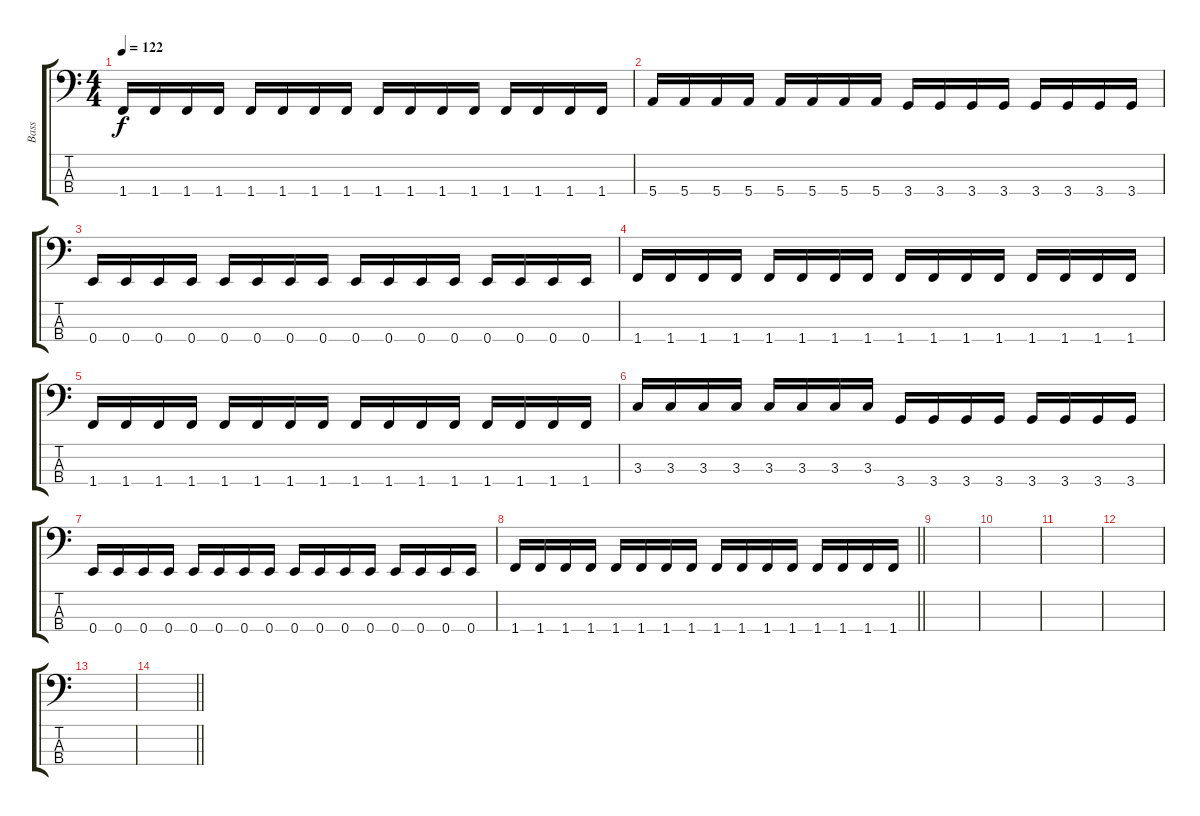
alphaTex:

\track ("Bass" "Bass") {instrument electricbassfinger}
\staff {score tabs}
\tuning (G2 D2 A1 E1) {hide}
\ts (4 4)
\tempo 122
\clef f4
\ks c
1.4.16{dy f} 1.4.16 1.4.16 1.4.16 1.4.16 1.4.16 1.4.16 1.4.16 1.4.16 1.4.16 1.4.16 1.4.16 1.4.16 1.4.16 1.4.16 1.4.16 |
5.4.16 5.4.16 5.4.16 5.4.16 5.4.16 5.4.16 5.4.16 5.4.16 3.4.16 3.4.16 3.4.16 3.4.16 3.4.16 3.4.16 3.4.16 3.4.16 |
0.4.16 0.4.16 0.4.16 0.4.16 0.4.16 0.4.16 0.4.16 0.4.16 0.4.16 0.4.16 0.4.16 0.4.16 0.4.16 0.4.16 0.4.16 0.4.16 |
1.4.16 1.4.16 1.4.16 1.4.16 1.4.16 1.4.16 1.4.16 1.4.16 1.4.16 1.4.16 1.4.16 1.4.16 1.4.16 1.4.16 1.4.16 1.4.16 |
1.4.16 1.4.16 1.4.16 1.4.16 1.4.16 1.4.16 1.4.16 1.4.16 1.4.16 1.4.16 1.4.16 1.4.16 1.4.16 1.4.16 1.4.16 1.4.16 |
3.3.16 3.3.16 3.3.16 3.3.16 3.3.16 3.3.16 3.3.16 3.3.16 3.4.16 3.4.16 3.4.16 3.4.16 3.4.16 3.4.16 3.4.16 3.4.16 |
0.4.16 0.4.16 0.4.16 0.4.16 0.4.16 0.4.16 0.4.16 0.4.16 0.4.16 0.4.16 0.4.16 0.4.16 0.4.16 0.4.16 0.4.16 0.4.16 |
\barLineRight lightlight
1.4.16 1.4.16 1.4.16 1.4.16 1.4.16 1.4.16 1.4.16 1.4.16 1.4.16 1.4.16 1.4.16 1.4.16 1.4.16 1.4.16 1.4.16 1.4.16 |
|
|
|
|
|
\barLineRight lightlight
